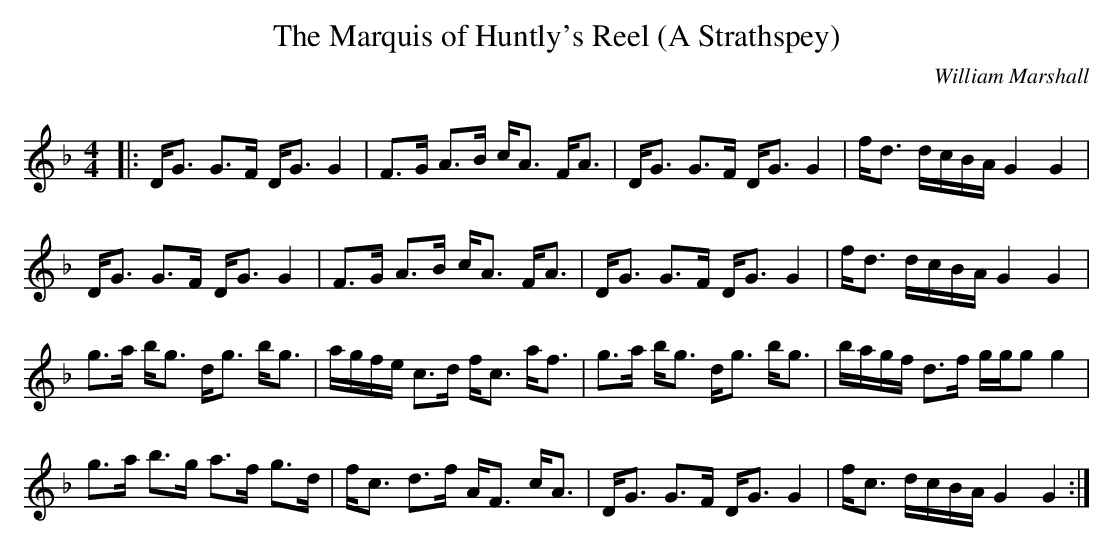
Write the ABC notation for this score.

X:1
T: The Marquis of Huntly's Reel (A Strathspey)
C:William Marshall
Q: 128
K:F
M:4/4
L:1/16
|:DG3 G3F DG3 G4|F3G A3B cA3 FA3|DG3 G3F DG3 G4|fd3 dcBA G4 G4|
DG3 G3F DG3 G4|F3G A3B cA3 FA3|DG3 G3F DG3 G4|fd3 dcBA G4 G4|
g3a bg3 dg3 bg3|agfe c3d fc3 af3|g3a bg3 dg3 bg3|bagf d3f ggg2 g4|
g3a b3g a3f g3d|fc3 d3f AF3 cA3|DG3 G3F DG3 G4|fc3 dcBA G4 G4:|
